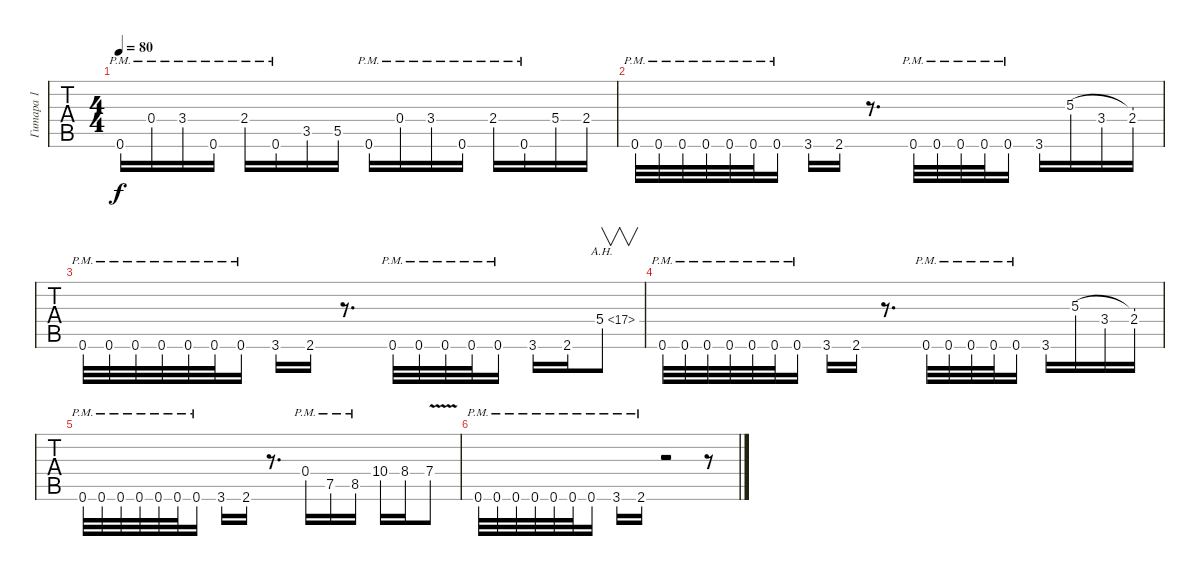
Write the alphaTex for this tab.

\track ("Гитара 1" "Гитара 1") {instrument overdrivenguitar}
\staff {tabs}
\tuning (D4 A3 F3 C3 G2 C2) {hide}
\ts (4 4)
\tempo 80
\clef g2
\ks c
0.6{pm}.16{dy f volume 16} 0.4{pm}.16 3.4{pm}.16 0.6{pm}.16 2.4{pm}.16 0.6{pm}.16 3.5.16 5.5.16 0.6{pm}.16 0.4{pm}.16 3.4{pm}.16 0.6{pm}.16 2.4{pm}.16 0.6{pm}.16 5.4.16 2.4.16 |
0.6{pm}.32 0.6{pm}.32 0.6{pm}.32 0.6{pm}.32 0.6{pm}.32 0.6{pm}.32 0.6{pm}.16 3.6.16 2.6.16 r.8{d} 0.6{pm}.32 0.6{pm}.32 0.6{pm}.32 0.6{pm}.32 0.6{pm}.16 3.6.16 5.3.16 3.4.16 (5.3{t} 2.4).16 |
0.6{pm}.32 0.6{pm}.32 0.6{pm}.32 0.6{pm}.32 0.6{pm}.32 0.6{pm}.32 0.6{pm}.16 3.6.16 2.6.16 r.8{d} 0.6{pm}.32 0.6{pm}.32 0.6{pm}.32 0.6{pm}.32 0.6{pm}.16 3.6.16 2.6.16 5.4{ah 12}.8{v} |
0.6{pm}.32 0.6{pm}.32 0.6{pm}.32 0.6{pm}.32 0.6{pm}.32 0.6{pm}.32 0.6{pm}.16 3.6.16 2.6.16 r.8{d} 0.6{pm}.32 0.6{pm}.32 0.6{pm}.32 0.6{pm}.32 0.6{pm}.16 3.6.16 5.3.16 3.4.16 (5.3{t} 2.4).16 |
0.6{pm}.32 0.6{pm}.32 0.6{pm}.32 0.6{pm}.32 0.6{pm}.32 0.6{pm}.32 0.6{pm}.16 3.6.16 2.6.16 r.8{d} 0.4{pm}.16 7.5{pm}.16 8.5{pm}.16 10.4.16 8.4.16 7.4{v}.8 |
0.6{pm}.32 0.6{pm}.32 0.6{pm}.32 0.6{pm}.32 0.6{pm}.32 0.6{pm}.32 0.6{pm}.16 3.6{pm}.16 2.6{pm}.16 r.2 r.8
